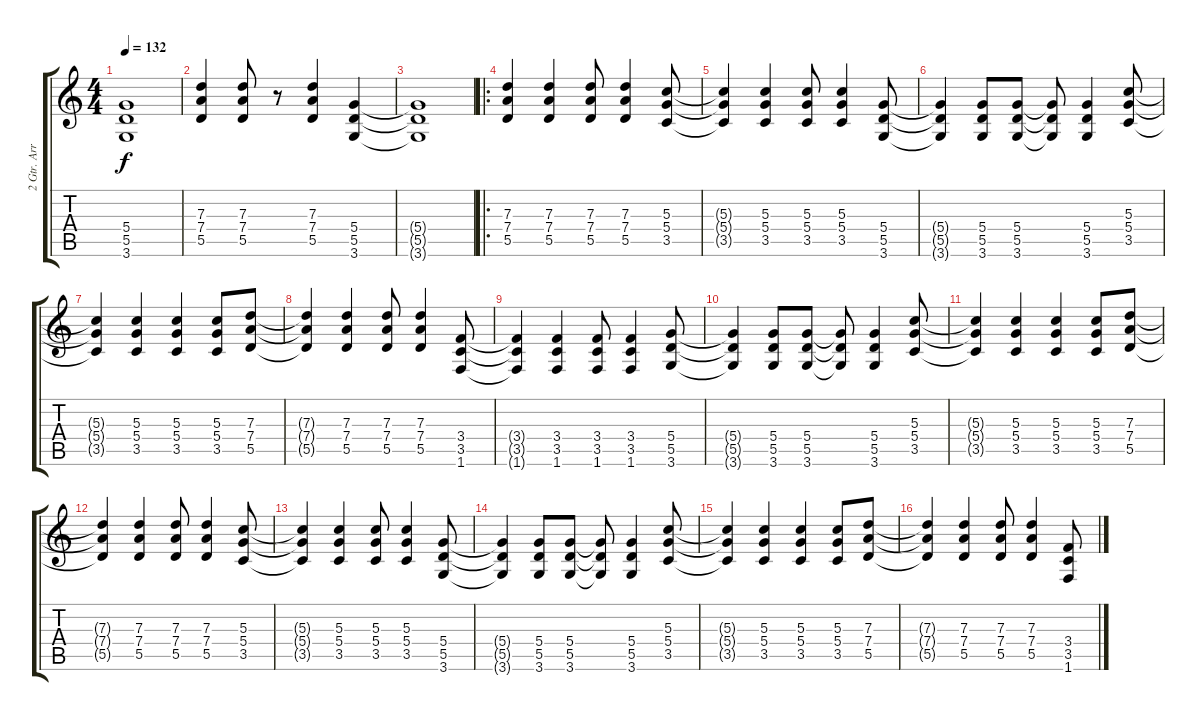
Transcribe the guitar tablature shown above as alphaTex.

\track ("2 Gtr. Arr. Rhythm" "2 Gtr. Arr") {instrument overdrivenguitar}
\staff {score tabs}
\tuning (E4 B3 G3 D3 A2 E2) {hide}
\ts (4 4)
\tempo 132
\clef g2
\ks c
(5.4{t} 5.5{t} 3.6{t}).1{dy f} |
(7.3 7.4 5.5).4 (7.3 7.4 5.5).8 r.8 (7.3 7.4 5.5).4 (5.4 5.5 3.6).4 |
(5.4{t} 5.5{t} 3.6{t}).1 |
\ro
(7.3 7.4 5.5).4 (7.3 7.4 5.5).4 (7.3 7.4 5.5).8 (7.3 7.4 5.5).4 (5.3 5.4 3.5).8 |
(5.3{t} 5.4{t} 3.5{t}).4 (5.3 5.4 3.5).4 (5.3 5.4 3.5).8 (5.3 5.4 3.5).4 (5.4 5.5 3.6).8 |
(5.4{t} 5.5{t} 3.6{t}).4 (5.4 5.5 3.6).8 (5.4 5.5 3.6).8 (5.4{t} 5.5{t} 3.6{t}).8 (5.4 5.5 3.6).4 (5.3 5.4 3.5).8 |
(5.3{t} 5.4{t} 3.5{t}).4 (5.3 5.4 3.5).4 (5.3 5.4 3.5).4 (5.3 5.4 3.5).8 (7.3 7.4 5.5).8 |
(7.3{t} 7.4{t} 5.5{t}).4 (7.3 7.4 5.5).4 (7.3 7.4 5.5).8 (7.3 7.4 5.5).4 (3.4 3.5 1.6).8 |
(3.4{t} 3.5{t} 1.6{t}).4 (3.4 3.5 1.6).4 (3.4 3.5 1.6).8 (3.4 3.5 1.6).4 (5.4 5.5 3.6).8 |
(5.4{t} 5.5{t} 3.6{t}).4 (5.4 5.5 3.6).8 (5.4 5.5 3.6).8 (5.4{t} 5.5{t} 3.6{t}).8 (5.4 5.5 3.6).4 (5.3 5.4 3.5).8 |
(5.3{t} 5.4{t} 3.5{t}).4 (5.3 5.4 3.5).4 (5.3 5.4 3.5).4 (5.3 5.4 3.5).8 (7.3 7.4 5.5).8 |
(7.3{t} 7.4{t} 5.5{t}).4 (7.3 7.4 5.5).4 (7.3 7.4 5.5).8 (7.3 7.4 5.5).4 (5.3 5.4 3.5).8 |
(5.3{t} 5.4{t} 3.5{t}).4 (5.3 5.4 3.5).4 (5.3 5.4 3.5).8 (5.3 5.4 3.5).4 (5.4 5.5 3.6).8 |
(5.4{t} 5.5{t} 3.6{t}).4 (5.4 5.5 3.6).8 (5.4 5.5 3.6).8 (5.4{t} 5.5{t} 3.6{t}).8 (5.4 5.5 3.6).4 (5.3 5.4 3.5).8 |
(5.3{t} 5.4{t} 3.5{t}).4 (5.3 5.4 3.5).4 (5.3 5.4 3.5).4 (5.3 5.4 3.5).8 (7.3 7.4 5.5).8 |
(7.3{t} 7.4{t} 5.5{t}).4 (7.3 7.4 5.5).4 (7.3 7.4 5.5).8 (7.3 7.4 5.5).4 (3.4 3.5 1.6).8
